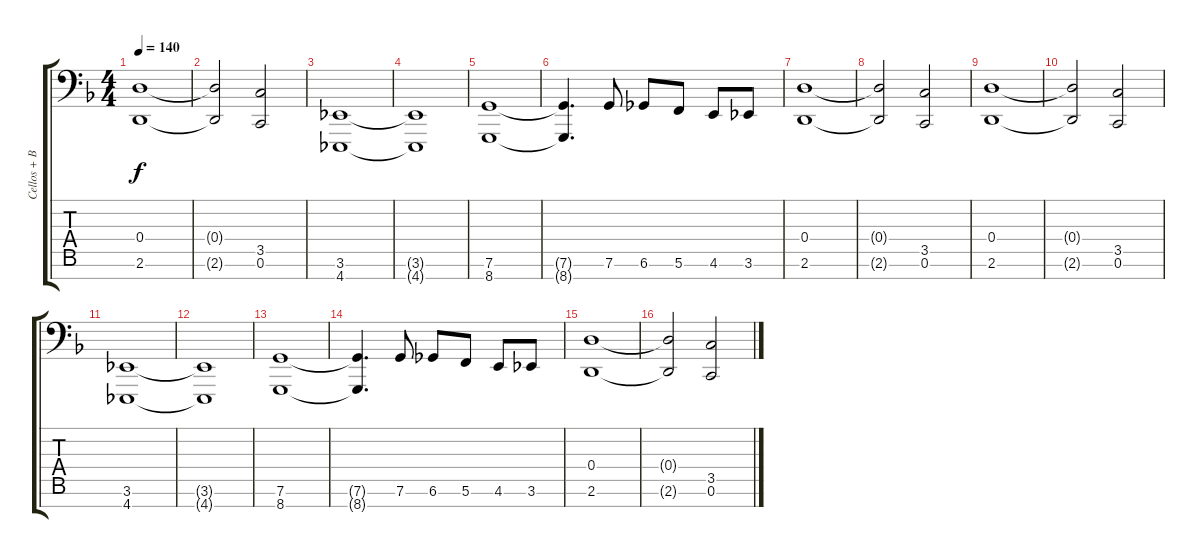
\track ("Cellos + Basses" "Cellos + B") {instrument stringensemble1}
\staff {score tabs}
\tuning (E4 B3 G3 D3 A2 C2 B0) {hide}
\ts (4 4)
\tempo 140
\clef f4
\ks dminor
(0.4 2.6).1{dy f} |
(0.4{t} 2.6{t}).2 (3.5 0.6).2 |
(3.6 4.7).1 |
(3.6{t} 4.7{t}).1 |
(7.6 8.7).1 |
(7.6{t} 8.7{t}).4{d} 7.6.8 6.6.8 5.6.8 4.6.8 3.6.8 |
(0.4 2.6).1 |
(0.4{t} 2.6{t}).2 (3.5 0.6).2 |
(0.4 2.6).1 |
(0.4{t} 2.6{t}).2 (3.5 0.6).2 |
(3.6 4.7).1 |
(3.6{t} 4.7{t}).1 |
(7.6 8.7).1 |
(7.6{t} 8.7{t}).4{d} 7.6.8 6.6.8 5.6.8 4.6.8 3.6.8 |
(0.4 2.6).1 |
(0.4{t} 2.6{t}).2 (3.5 0.6).2
